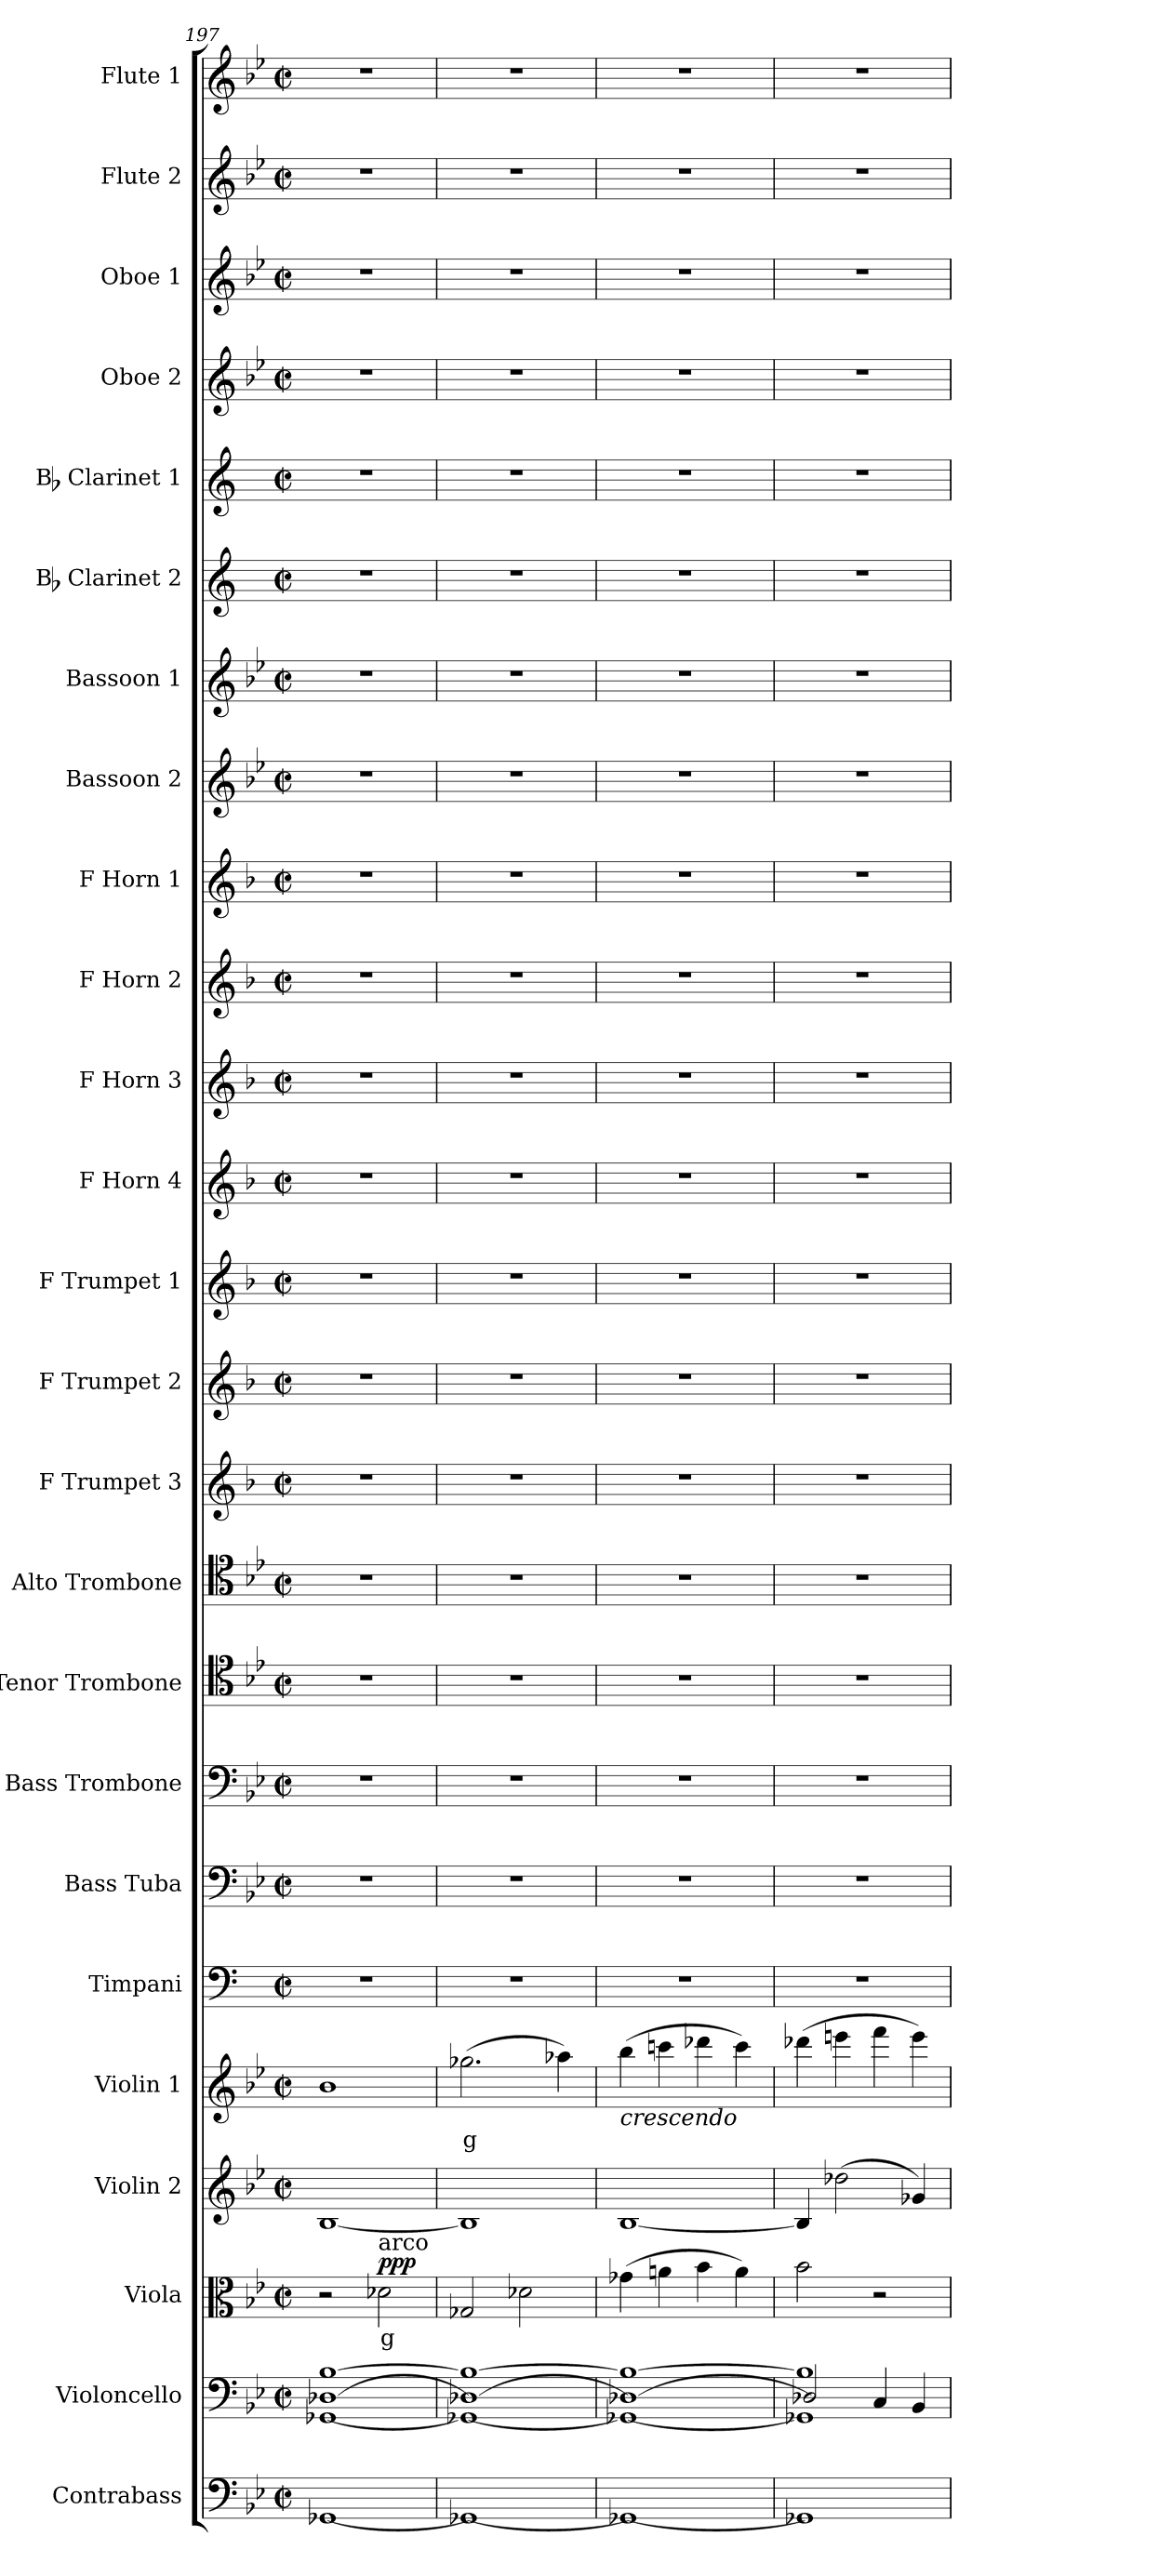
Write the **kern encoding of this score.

**kern	**kern	**kern	**text	**dynam	**kern	**kern	**text	**kern	**kern	**kern	**kern	**kern	**kern	**kern	**kern	**kern	**kern	**kern	**kern	**kern	**kern	**kern	**kern	**kern	**kern	**kern	**kern
*part25	*part24	*part23	*part23	*part23	*part22	*part21	*part21	*part20	*part19	*part18	*part17	*part16	*part15	*part14	*part13	*part12	*part11	*part10	*part9	*part8	*part7	*part6	*part5	*part4	*part3	*part2	*part1
*staff25	*staff24	*staff23	*staff23	*staff23	*staff22	*staff21	*staff21	*staff20	*staff19	*staff18	*staff17	*staff16	*staff15	*staff14	*staff13	*staff12	*staff11	*staff10	*staff9	*staff8	*staff7	*staff6	*staff5	*staff4	*staff3	*staff2	*staff1
*I"Contrabass	*I"Violoncello	*I"Viola	*	*	*I"Violin 2	*I"Violin 1	*	*I"Timpani	*I"Bass Tuba	*I"Bass Trombone	*I"Tenor Trombone	*I"Alto Trombone	*I"F Trumpet 3	*I"F Trumpet 2	*I"F Trumpet 1	*I"F Horn 4	*I"F Horn 3	*I"F Horn 2	*I"F Horn 1	*I"Bassoon 2	*I"Bassoon 1	*I"Bb Clarinet 2	*I"Bb Clarinet 1	*I"Oboe 2	*I"Oboe 1	*I"Flute 2	*I"Flute 1
*I'Cb	*I'Vc	*I'Vla	*	*	*I'Vln 2	*I'Vln 1	*	*I'Timp	*I'B Tba	*I'B Trb	*I'T Trb	*I'A Trb	*I'Tpt 3	*I'Tpt 2	*I'Tpt 1	*I'Hn 4	*I'Hn 3	*I'Hn 2	*I'Hn 1	*I'Bsn 2	*I'Bsn 1	*I'Cl 2	*I'Cl 1	*I'Ob 2	*I'Ob 1	*I'Fl 2	*I'Fl 1
*clefF4	*clefF4	*clefC3	*	*	*clefG2	*clefG2	*	*clefF4	*clefF4	*clefF4	*clefC4	*clefC4	*clefG2	*clefG2	*clefG2	*clefG2	*clefG2	*clefG2	*clefG2	*clefG2	*clefG2	*clefG2	*clefG2	*clefG2	*clefG2	*clefG2	*clefG2
*ITrd7c12	*	*	*	*	*	*	*	*	*	*	*	*	*ITrd-3c-5	*ITrd-3c-5	*ITrd-3c-5	*ITrd4c7	*ITrd4c7	*ITrd4c7	*ITrd4c7	*	*	*ITrd1c2	*ITrd1c2	*	*	*	*
*k[b-e-]	*k[b-e-]	*k[b-e-]	*	*	*k[b-e-]	*k[b-e-]	*	*k[]	*k[b-e-]	*k[b-e-]	*k[b-e-]	*k[b-e-]	*k[b-e-]	*k[b-e-]	*k[b-e-]	*k[b-e-]	*k[b-e-]	*k[b-e-]	*k[b-e-]	*k[b-e-]	*k[b-e-]	*k[b-e-]	*k[b-e-]	*k[b-e-]	*k[b-e-]	*k[b-e-]	*k[b-e-]
*M2/2	*M2/2	*M2/2	*	*	*M2/2	*M2/2	*	*M2/2	*M2/2	*M2/2	*M2/2	*M2/2	*M2/2	*M2/2	*M2/2	*M2/2	*M2/2	*M2/2	*M2/2	*M2/2	*M2/2	*M2/2	*M2/2	*M2/2	*M2/2	*M2/2	*M2/2
*met(c|)	*met(c|)	*met(c|)	*	*	*met(c|)	*met(c|)	*	*met(c|)	*met(c|)	*met(c|)	*met(c|)	*met(c|)	*met(c|)	*met(c|)	*met(c|)	*met(c|)	*met(c|)	*met(c|)	*met(c|)	*met(c|)	*met(c|)	*met(c|)	*met(c|)	*met(c|)	*met(c|)	*met(c|)	*met(c|)
=197	=197	=197	=197	=197	=197	=197	=197	=197	=197	=197	=197	=197	=197	=197	=197	=197	=197	=197	=197	=197	=197	=197	=197	=197	=197	=197	=197
*	*^	*	*	*	*	*	*	*	*	*	*	*	*	*	*	*	*	*	*	*	*	*	*	*	*	*	*
*	*	*^	*	*	*	*	*	*	*	*	*	*	*	*	*	*	*	*	*	*	*	*	*	*	*	*	*	*
[1GGG-X	[1B-	[1GG-X	[1D-X	2r	.	.	[1B-	1b-	.	1r	1r	1r	1r	1r	1r	1r	1r	1r	1r	1r	1r	1r	1r	1r	1r	1r	1r	1r	1r
!	!	!	!	!LO:TX:a:t=arco	!	!	!	!	!	!	!	!	!	!	!	!	!	!	!	!	!	!	!	!	!	!	!	!	!
!	!	!	!	!	!LO:LY:b:color=#FF0000	!LO:DY:b	!	!	!	!	!	!	!	!	!	!	!	!	!	!	!	!	!	!	!	!	!	!	!
.	.	.	.	2d-X\	g	ppp	.	.	.	.	.	.	.	.	.	.	.	.	.	.	.	.	.	.	.	.	.	.	.
=198	=198	=198	=198	=198	=198	=198	=198	=198	=198	=198	=198	=198	=198	=198	=198	=198	=198	=198	=198	=198	=198	=198	=198	=198	=198	=198	=198	=198	=198
!	!	!	!	!	!	!	!	!	!LO:LY:b:color=#FF0000	!	!	!	!	!	!	!	!	!	!	!	!	!	!	!	!	!	!	!	!
1GGG-X_	1B-_	1GG-X_	1D-X_	2G-X/	.	.	1B-]	(2.gg-X\	g	1r	1r	1r	1r	1r	1r	1r	1r	1r	1r	1r	1r	1r	1r	1r	1r	1r	1r	1r	1r
.	.	.	.	2d-X\	.	.	.	.	.	.	.	.	.	.	.	.	.	.	.	.	.	.	.	.	.	.	.	.	.
.	.	.	.	.	.	.	.	4aa-X\)	.	.	.	.	.	.	.	.	.	.	.	.	.	.	.	.	.	.	.	.	.
=199	=199	=199	=199	=199	=199	=199	=199	=199	=199	=199	=199	=199	=199	=199	=199	=199	=199	=199	=199	=199	=199	=199	=199	=199	=199	=199	=199	=199	=199
!	!	!	!	!	!	!	!	!LO:TX:b:i:t=crescendo	!	!	!	!	!	!	!	!	!	!	!	!	!	!	!	!	!	!	!	!	!
1GGG-X_	1B-_	1GG-X_	1D-X_	(4g-X\	.	.	[1B-	(4bb-\	.	1r	1r	1r	1r	1r	1r	1r	1r	1r	1r	1r	1r	1r	1r	1r	1r	1r	1r	1r	1r
.	.	.	.	4an\	.	.	.	4cccn\	.	.	.	.	.	.	.	.	.	.	.	.	.	.	.	.	.	.	.	.	.
.	.	.	.	4b-\	.	.	.	4ddd-X\	.	.	.	.	.	.	.	.	.	.	.	.	.	.	.	.	.	.	.	.	.
.	.	.	.	4a\)	.	.	.	4ccc\)	.	.	.	.	.	.	.	.	.	.	.	.	.	.	.	.	.	.	.	.	.
=200	=200	=200	=200	=200	=200	=200	=200	=200	=200	=200	=200	=200	=200	=200	=200	=200	=200	=200	=200	=200	=200	=200	=200	=200	=200	=200	=200	=200	=200
1GGG-X]	1B-]	1GG-X]	2D-X/]	2b-\	.	.	4B-/]	(4ddd-X\	.	1r	1r	1r	1r	1r	1r	1r	1r	1r	1r	1r	1r	1r	1r	1r	1r	1r	1r	1r	1r
.	.	.	.	.	.	.	(2dd-X\	4eeen\	.	.	.	.	.	.	.	.	.	.	.	.	.	.	.	.	.	.	.	.	.
.	.	.	4C/	2r	.	.	.	4fff\	.	.	.	.	.	.	.	.	.	.	.	.	.	.	.	.	.	.	.	.	.
.	.	.	4BB-/	.	.	.	4g-X/)	4eee\)	.	.	.	.	.	.	.	.	.	.	.	.	.	.	.	.	.	.	.	.	.
*	*v	*v	*v	*	*	*	*	*	*	*	*	*	*	*	*	*	*	*	*	*	*	*	*	*	*	*	*	*	*
=	=	=	=	=	=	=	=	=	=	=	=	=	=	=	=	=	=	=	=	=	=	=	=	=	=	=	=
*-	*-	*-	*-	*-	*-	*-	*-	*-	*-	*-	*-	*-	*-	*-	*-	*-	*-	*-	*-	*-	*-	*-	*-	*-	*-	*-	*-
